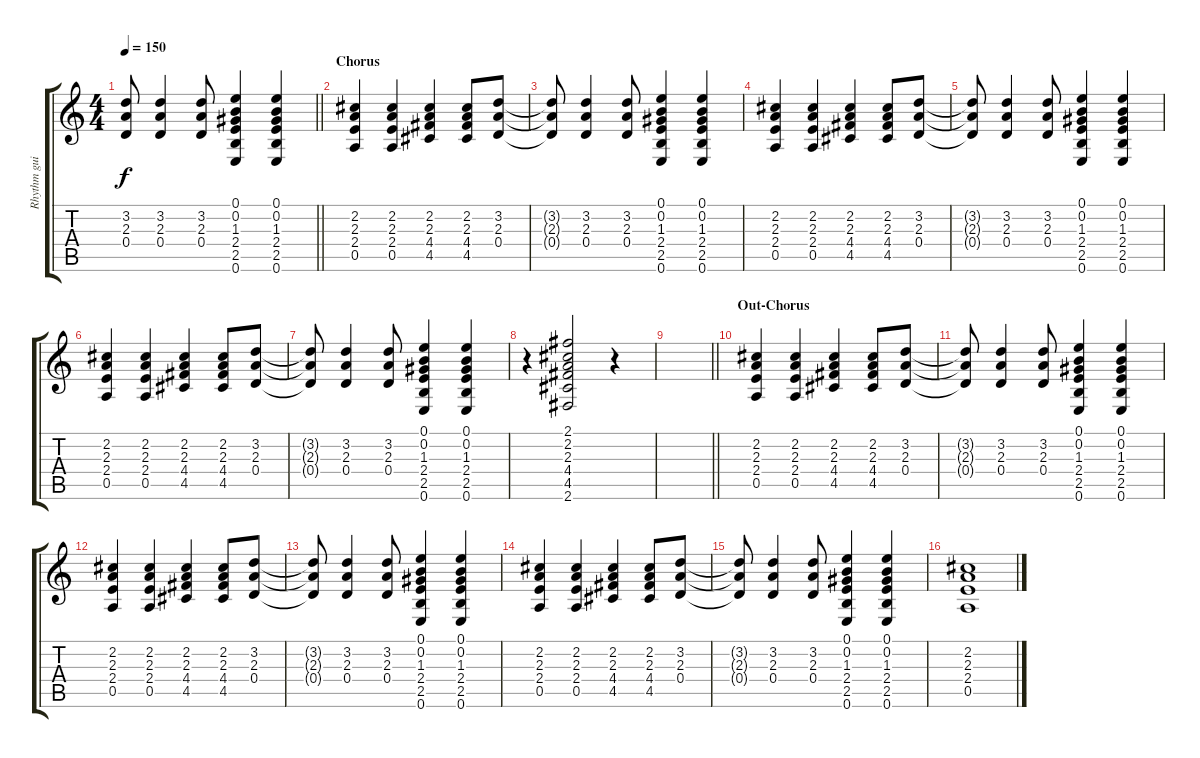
\track ("Rhythm guitar" "Rhythm gui") {instrument electricguitarjazz}
\staff {score tabs}
\tuning (E4 B3 G3 D3 A2 E2) {hide}
\ts (4 4)
\tempo 150
\clef g2
\barLineRight lightlight
\ks c
(3.2{t} 2.3{t} 0.4{t}).8{dy f} (3.2 2.3 0.4).4 (3.2 2.3 0.4).8 (0.1 0.2 1.3 2.4 2.5 0.6).4 (0.1 0.2 1.3 2.4 2.5 0.6).4 |
\section ("" "Chorus")
(2.2 2.3 2.4 0.5).4 (2.2 2.3 2.4 0.5).4 (2.2 2.3 4.4 4.5).4 (2.2 2.3 4.4 4.5).8 (3.2 2.3 0.4).8 |
(3.2{t} 2.3{t} 0.4{t}).8 (3.2 2.3 0.4).4 (3.2 2.3 0.4).8 (0.1 0.2 1.3 2.4 2.5 0.6).4 (0.1 0.2 1.3 2.4 2.5 0.6).4 |
(2.2 2.3 2.4 0.5).4 (2.2 2.3 2.4 0.5).4 (2.2 2.3 4.4 4.5).4 (2.2 2.3 4.4 4.5).8 (3.2 2.3 0.4).8 |
(3.2{t} 2.3{t} 0.4{t}).8 (3.2 2.3 0.4).4 (3.2 2.3 0.4).8 (0.1 0.2 1.3 2.4 2.5 0.6).4 (0.1 0.2 1.3 2.4 2.5 0.6).4 |
(2.2 2.3 2.4 0.5).4 (2.2 2.3 2.4 0.5).4 (2.2 2.3 4.4 4.5).4 (2.2 2.3 4.4 4.5).8 (3.2 2.3 0.4).8 |
(3.2{t} 2.3{t} 0.4{t}).8 (3.2 2.3 0.4).4 (3.2 2.3 0.4).8 (0.1 0.2 1.3 2.4 2.5 0.6).4 (0.1 0.2 1.3 2.4 2.5 0.6).4 |
r.4 (2.1 2.2 2.3 4.4 4.5 2.6).2 r.4 |
\barLineRight lightlight
|
\section ("" "Out-Chorus")
(2.2 2.3 2.4 0.5).4 (2.2 2.3 2.4 0.5).4 (2.2 2.3 4.4 4.5).4 (2.2 2.3 4.4 4.5).8 (3.2 2.3 0.4).8 |
(3.2{t} 2.3{t} 0.4{t}).8 (3.2 2.3 0.4).4 (3.2 2.3 0.4).8 (0.1 0.2 1.3 2.4 2.5 0.6).4 (0.1 0.2 1.3 2.4 2.5 0.6).4 |
(2.2 2.3 2.4 0.5).4 (2.2 2.3 2.4 0.5).4 (2.2 2.3 4.4 4.5).4 (2.2 2.3 4.4 4.5).8 (3.2 2.3 0.4).8 |
(3.2{t} 2.3{t} 0.4{t}).8 (3.2 2.3 0.4).4 (3.2 2.3 0.4).8 (0.1 0.2 1.3 2.4 2.5 0.6).4 (0.1 0.2 1.3 2.4 2.5 0.6).4 |
(2.2 2.3 2.4 0.5).4 (2.2 2.3 2.4 0.5).4 (2.2 2.3 4.4 4.5).4 (2.2 2.3 4.4 4.5).8 (3.2 2.3 0.4).8 |
(3.2{t} 2.3{t} 0.4{t}).8 (3.2 2.3 0.4).4 (3.2 2.3 0.4).8 (0.1 0.2 1.3 2.4 2.5 0.6).4 (0.1 0.2 1.3 2.4 2.5 0.6).4 |
(2.2 2.3 2.4 0.5).1
